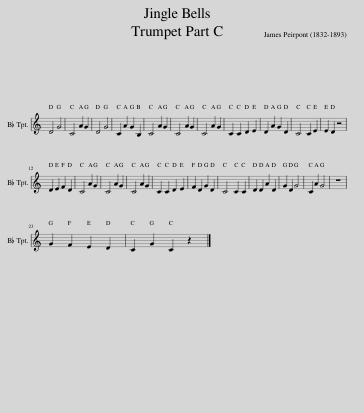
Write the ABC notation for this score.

X:1
%%score 1 2
L:1/8
M:4/4
I:linebreak $
K:C
V:1 perc stafflines=1
K:none
V:2 treble transpose=-2
V:1
 F2 D2 D2 D2 :|$ F2 D2 D2 D2 | F2 D2 D2 D2 | F2 D2 D2 D2 | F2 D2 D2 D2 | %5
 F2 D2 D2 D2 | F2 D2 D2 D2 | F2 D2 D2 D2 | F2 D2 D2 D2 | F2 D2 D2 D2 | %10
 F2 D2 D2 D2 | F2 D2 D2 D2 |$ F2 D2 D2 D2 | F2 D2 D2 D2 | F2 D2 D2 D2 | %15
 F2 D2 D2 D2 | F2 D2 D2 D2 | F2 D2 D2 D2 | F2 D2 D2 D2 | F2 D2 D2 D2 | %20
 F2 D2 D2 D2 | F2 D2 D2 D2 | F2 D2 D2 D2 |$ F2 D2 D2 D2 | F2 D2 D2 D2 |] %25
V:2
 z8 :|$ !^!D4 !^!G4 | !^!C4 !^!A2 !^!G2 | !^!D4 !^!G4 | !^!C2 !^!A2 !^!G2 !^!B,2 | %5
 !^!C4 !^!A2 !^!G2 | !^!C4 !^!A2 !^!G2 | !^!C4 !^!A2 !^!G2 | !^!C2 !^!C2 !^!D2 !^!E2 | !^!D2 !^!A2 !^!G2 !^!D2 | %10
 !^!C4 !^!C2 !^!E2 | !^!E2 !^!D2 z4 |$ !^!D2 !^!E2 !^!F2 !^!D2 | !^!C4 !^!A2 !^!G2 | !^!C4 !^!A2 !^!G2 | %15
 !^!C4 !^!A2 !^!G2 | !^!C2 !^!C2 !^!D2 !^!E2 | !^!F2 !^!D2 !^!G2 !^!D2 | !^!C4 !^!C2 !^!C2 | !^!D2 !^!D2 !^!A2 !^!D2 | %20
 !^!G2 !^!D2 !^!G4 | !^!C2 !^!A2 !^!G4 | z8 |$ !^!G2 !^!F2 !^!E2 !^!D2 | !^!C2 !^!G2 !^!C2 z2 |] %25
